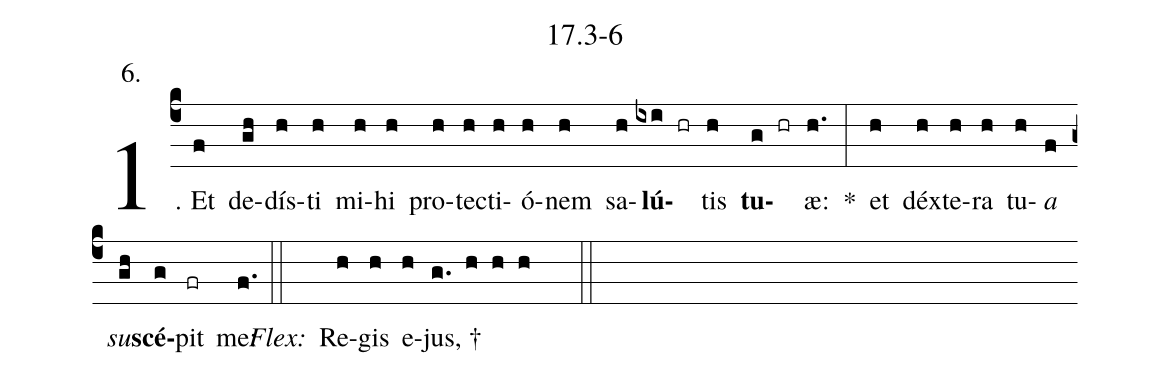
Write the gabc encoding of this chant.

name: 17.3-6;
annotation: 6.;
%%
(c4)1. Et(f) de(gh)dís(h)ti(h) mi(h)hi(h) pro(h)tec(h)ti(h)ó(h)nem(h) sa(h)<b>lú</b>(ixi hr)tis(h) <b>tu</b>(g hr)æ:(h.) *(:) et(h) déx(h)te(h)ra(h) tu(h)<i>a</i>(f) <i>su</i>(gh)<b>scé</b>(g)pit(fr) me:(f.) (::)
<i>Flex:</i>()  Re(h)gis(h) e(h)jus, †(g. h h h  ::)

%E(h) u(h) o(f) u(gh) a(g) e.(f.) (::)
